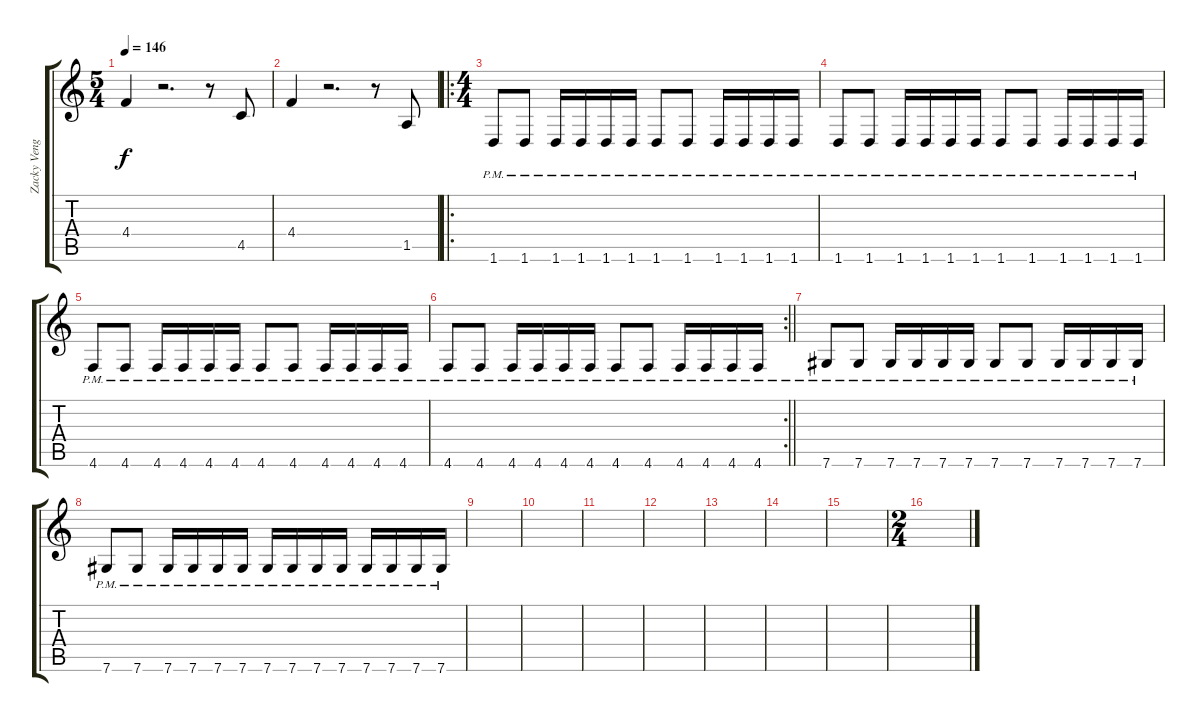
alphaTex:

\track ("Zacky Vengeance | Gtr. 1 - Db" "Zacky Veng") {instrument overdrivenguitar}
\staff {score tabs}
\tuning (Eb4 Bb3 Gb3 Db3 Ab2 Db2) {hide}
\ts (5 4)
\tempo 146
\clef g2
\ks c
4.4.4{dy f} r.2{d} r.8 4.5.8 |
4.4.4 r.2{d} r.8 1.5.8 |
\ro
\ts (4 4)
1.6{pm}.8 1.6{pm}.8 1.6{pm}.16 1.6{pm}.16 1.6{pm}.16 1.6{pm}.16 1.6{pm}.8 1.6{pm}.8 1.6{pm}.16 1.6{pm}.16 1.6{pm}.16 1.6{pm}.16 |
1.6{pm}.8 1.6{pm}.8 1.6{pm}.16 1.6{pm}.16 1.6{pm}.16 1.6{pm}.16 1.6{pm}.8 1.6{pm}.8 1.6{pm}.16 1.6{pm}.16 1.6{pm}.16 1.6{pm}.16 |
4.6{pm}.8 4.6{pm}.8 4.6{pm}.16 4.6{pm}.16 4.6{pm}.16 4.6{pm}.16 4.6{pm}.8 4.6{pm}.8 4.6{pm}.16 4.6{pm}.16 4.6{pm}.16 4.6{pm}.16 |
\rc 2
\barLineRight lightlight
4.6{pm}.8 4.6{pm}.8 4.6{pm}.16 4.6{pm}.16 4.6{pm}.16 4.6{pm}.16 4.6{pm}.8 4.6{pm}.8 4.6{pm}.16 4.6{pm}.16 4.6{pm}.16 4.6{pm}.16 |
7.6{pm}.8 7.6{pm}.8 7.6{pm}.16 7.6{pm}.16 7.6{pm}.16 7.6{pm}.16 7.6{pm}.8 7.6{pm}.8 7.6{pm}.16 7.6{pm}.16 7.6{pm}.16 7.6{pm}.16 |
7.6{pm}.8 7.6{pm}.8 7.6{pm}.16 7.6{pm}.16 7.6{pm}.16 7.6{pm}.16 7.6{pm}.16 7.6{pm}.16 7.6{pm}.16 7.6{pm}.16 7.6{pm}.16 7.6{pm}.16 7.6{pm}.16 7.6{pm}.16 |
|
|
|
|
|
|
|
\ts (2 4)
